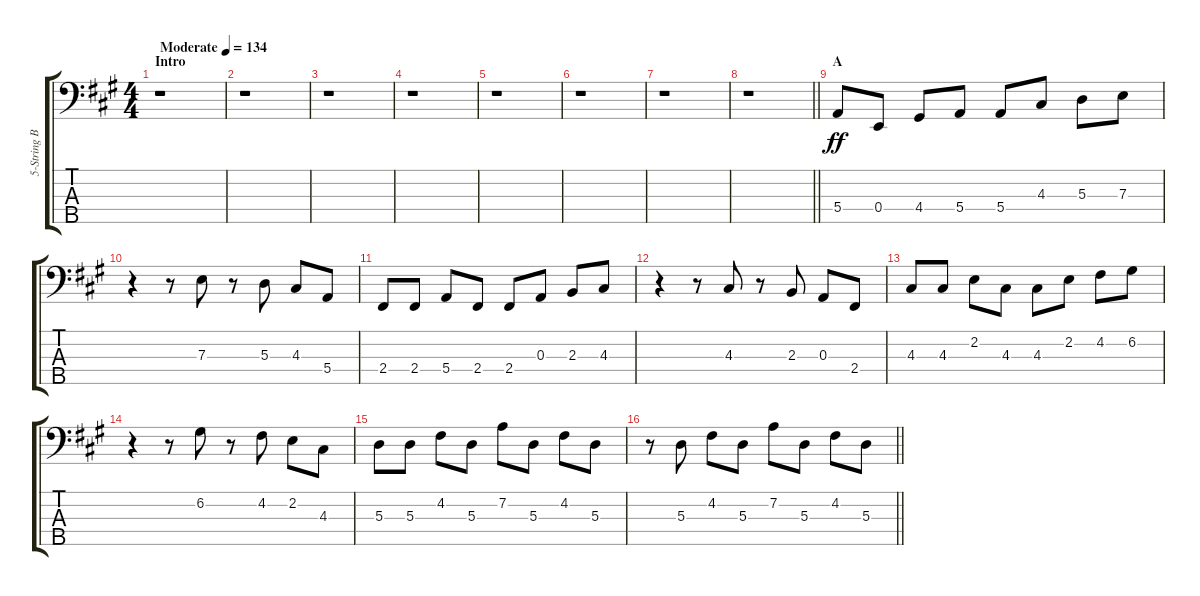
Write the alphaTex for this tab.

\track ("5-String Bass" "5-String B") {instrument electricbasspick}
\staff {score tabs}
\tuning (G2 D2 A1 E1 B0) {hide}
\ts (4 4)
\section ("" "Intro")
\tempo (134 "Moderate")
\tempo 135
\tempo (134 "Moderate")
\clef f4
\ks a
r.1{dy ff instrument electricbasspick} |
r.1 |
r.1 |
r.1 |
r.1 |
r.1 |
r.1 |
\barLineRight lightlight
r.1 |
\section ("" "A")
5.4.8 0.4.8 4.4.8 5.4.8 5.4.8 4.3.8 5.3.8 7.3.8 |
r.4 r.8 7.3.8 r.8 5.3.8 4.3.8 5.4.8 |
2.4.8 2.4.8 5.4.8 2.4.8 2.4.8 0.3.8 2.3.8 4.3.8 |
r.4 r.8 4.3.8 r.8 2.3.8 0.3.8 2.4.8 |
4.3.8 4.3.8 2.2.8 4.3.8 4.3.8 2.2.8 4.2.8 6.2.8 |
r.4 r.8 6.2.8 r.8 4.2.8 2.2.8 4.3.8 |
5.3.8 5.3.8 4.2.8 5.3.8 7.2.8 5.3.8 4.2.8 5.3.8 |
\barLineRight lightlight
r.8 5.3.8 4.2.8 5.3.8 7.2.8 5.3.8 4.2.8 5.3.8
